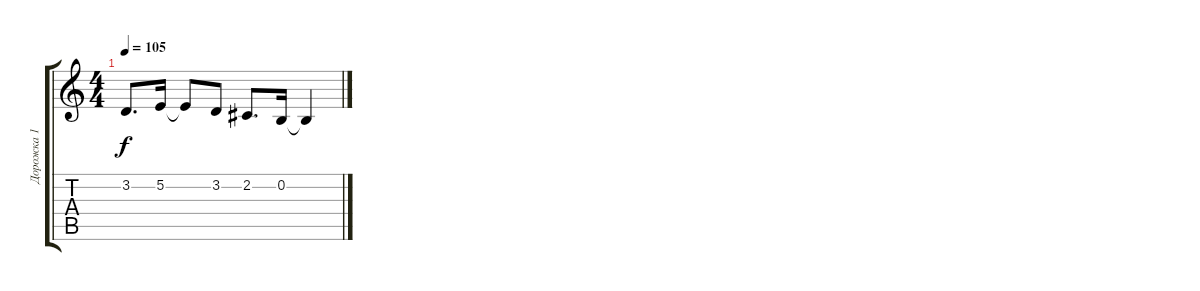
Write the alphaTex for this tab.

\track ("Дорожка 1" "Дорожка 1") {instrument lead2sawtooth}
\staff {score tabs}
\tuning (E4 B3 G3 D3 A2 E2) {hide}
\ts (4 4)
\tempo 105
\clef g2
\ks c
3.2.8{d dy f} 5.2.16 5.2{t}.8 3.2.8 2.2.8{d} 0.2.16 0.2{t}.4
